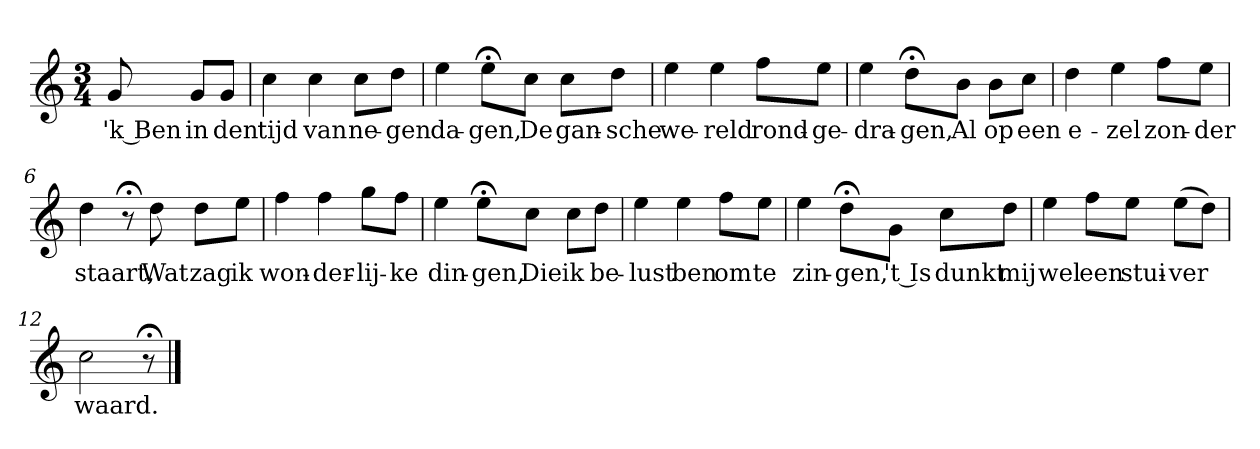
**kern	**text
*part1	*part1
*staff1	*staff1
*k[]	*
*C:	*
*M3/4	*
*MM120	*
=	=
8g	'k Ben
8gL	in
8gJ	den
=1	=1
4cc	tijd
4cc	van
8ccL	ne-
8ddJ	-gen
=2	=2
4ee	da-
8ee;<L	-gen,
8ccJ	De
8ccL	gan-
8ddJ	-sche
=3	=3
4ee	we-
4ee	-reld
8ffL	rond-
8eeJ	-ge-
=4	=4
4ee	-dra-
8dd;<L	-gen,
8bJ	Al
8bL	op
8ccJ	een
=5	=5
4dd	e-
4ee	-zel
8ffL	zon-
8eeJ	-der
=6	=6
4dd	staart,
8r;<	.
8dd	Wat
8ddL	zag
8eeJ	ik
=7	=7
4ff	won-
4ff	-der-
8ggL	-lij-
8ffJ	-ke
=8	=8
4ee	din-
8ee;<L	-gen,
8ccJ	Die
8ccL	ik
8ddJ	be-
=9	=9
4ee	-lust
4ee	ben
8ffL	om
8eeJ	te
=10	=10
4ee	zin-
8dd;<L	-gen,
8gJ	't Is
8ccL	dunkt
8ddJ	mij
=11	=11
4ee	wel
8ffL	een
8eeJ	stui-
(8eeL	-ver
8ddJ)	.
=12	=12
2cc	waard.
8r;<	.
==	==
*-	*-
